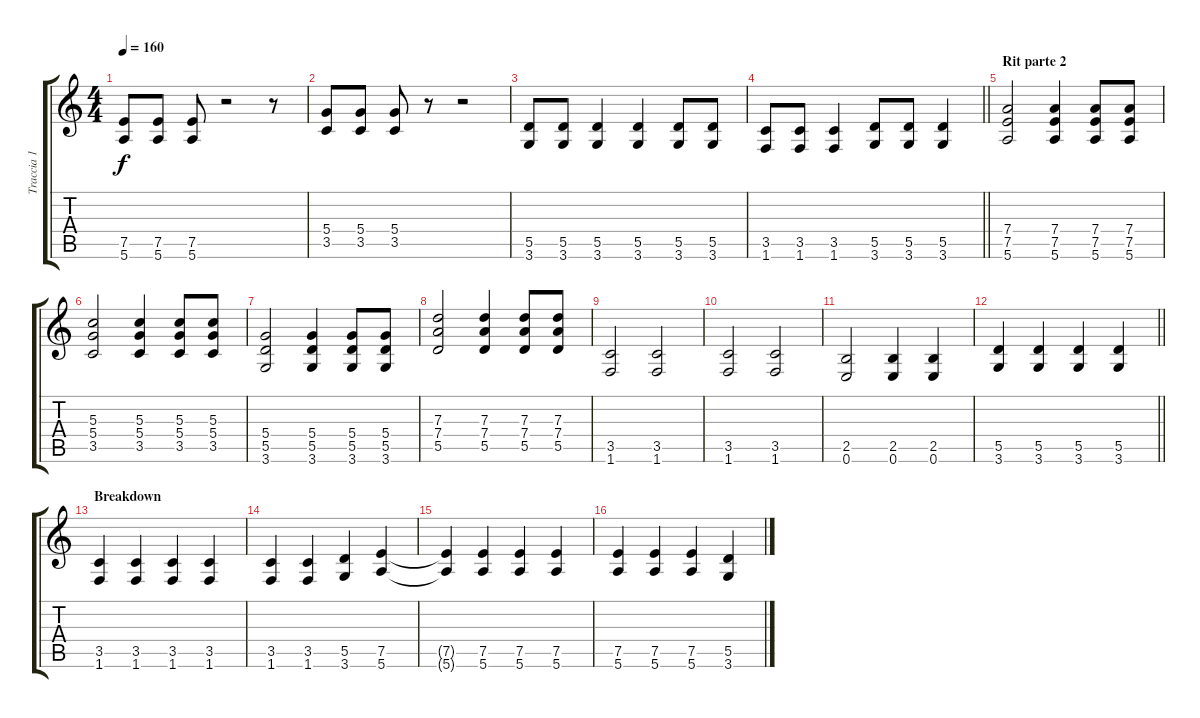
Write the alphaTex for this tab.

\track ("Traccia 1" "Traccia 1") {instrument distortionguitar}
\staff {score tabs}
\tuning (E4 B3 G3 D3 A2 E2) {hide}
\ts (4 4)
\tempo 160
\clef g2
\ks c
(7.5 5.6).8{dy f} (7.5 5.6).8 (7.5 5.6).8 r.2 r.8 |
(5.4 3.5).8 (5.4 3.5).8 (5.4 3.5).8 r.8 r.2 |
(5.5 3.6).8 (5.5 3.6).8 (5.5 3.6).4 (5.5 3.6).4 (5.5 3.6).8 (5.5 3.6).8 |
\barLineRight lightlight
(3.5 1.6).8 (3.5 1.6).8 (3.5 1.6).4 (5.5 3.6).8 (5.5 3.6).8 (5.5 3.6).4 |
\section ("" "Rit parte 2")
(7.4 7.5 5.6).2 (7.4 7.5 5.6).4 (7.4 7.5 5.6).8 (7.4 7.5 5.6).8 |
(5.3 5.4 3.5).2 (5.3 5.4 3.5).4 (5.3 5.4 3.5).8 (5.3 5.4 3.5).8 |
(5.4 5.5 3.6).2 (5.4 5.5 3.6).4 (5.4 5.5 3.6).8 (5.4 5.5 3.6).8 |
(7.3 7.4 5.5).2 (7.3 7.4 5.5).4 (7.3 7.4 5.5).8 (7.3 7.4 5.5).8 |
(3.5 1.6).2 (3.5 1.6).2 |
(3.5 1.6).2 (3.5 1.6).2 |
(2.5 0.6).2 (2.5 0.6).4 (2.5 0.6).4 |
\barLineRight lightlight
(5.5 3.6).4 (5.5 3.6).4 (5.5 3.6).4 (5.5 3.6).4 |
\section ("" "Breakdown")
(3.5 1.6).4 (3.5 1.6).4 (3.5 1.6).4 (3.5 1.6).4 |
(3.5 1.6).4 (3.5 1.6).4 (5.5 3.6).4 (7.5 5.6).4 |
(7.5{t} 5.6{t}).4 (7.5 5.6).4 (7.5 5.6).4 (7.5 5.6).4 |
(7.5 5.6).4 (7.5 5.6).4 (7.5 5.6).4 (5.5{ss} 3.6{ss}).4
